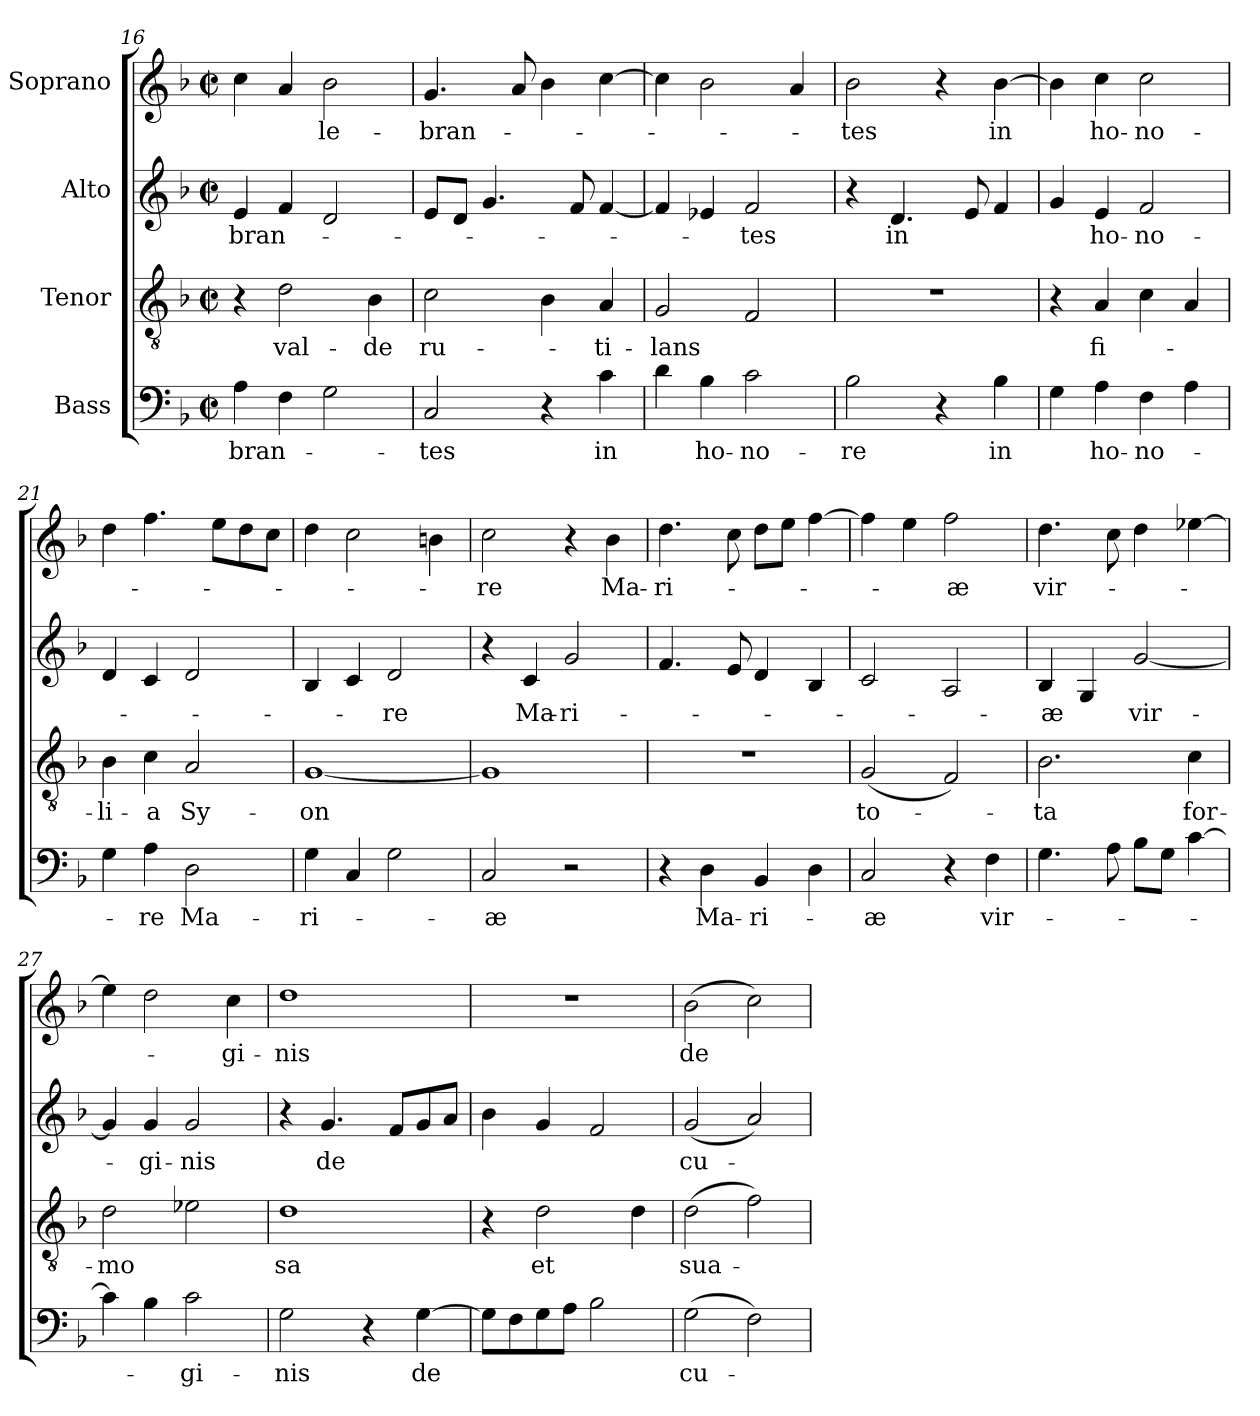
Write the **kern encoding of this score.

**kern	**text	**kern	**text	**kern	**text	**kern	**text
*part4	*part4	*part3	*part3	*part2	*part2	*part1	*part1
*staff4	*staff4	*staff3	*staff3	*staff2	*staff2	*staff1	*staff1
*I"Bass	*	*I"Tenor	*	*I"Alto	*	*I"Soprano	*
*clefF4	*	*clefGv2	*	*clefG2	*	*clefG2	*
*k[b-]	*	*k[b-]	*	*k[b-]	*	*k[b-]	*
*F:	*	*F:	*	*F:	*	*F:	*
*M2/2	*	*M2/2	*	*M2/2	*	*M2/2	*
*met(c|)	*	*met(c|)	*	*met(c|)	*	*met(c|)	*
=16	=16	=16	=16	=16	=16	=16	=16
!	!LO:LY:b	!	!	!	!LO:LY:b	!	!
4A\	-bran-	4r	.	4e/	-bran-	4cc\	.
!	!	!	!LO:LY:b	!	!	!	!
4F\	.	2d\	val-	4f/	.	4a/	.
!	!	!	!	!	!	!	!LO:LY:b
2G\	.	.	.	2d/	.	2b-\	-le-
!	!	!	!LO:LY:b	!	!	!	!
.	.	4B-\	-de	.	.	.	.
!!LO:PB:g=z
=17	=17	=17	=17	=17	=17	=17	=17
!	!LO:LY:b	!	!LO:LY:b	!	!	!	!LO:LY:b
2C/	-tes	2c\	ru-	8e/L	.	4.g/	-bran-
.	.	.	.	8d/J	.	.	.
.	.	.	.	4.g/	.	.	.
.	.	.	.	.	.	8a/	.
4r	.	4B-\	.	.	.	4b-\	.
.	.	.	.	8f/	.	.	.
!	!LO:LY:b	!	!LO:LY:b	!	!	!	!
4c\	in	4A/	-ti-	[<4f/	.	[>4cc\	.
=18	=18	=18	=18	=18	=18	=18	=18
!	!	!	!LO:LY:b	!	!	!	!
4d\	.	2G/	-lans	4f/]	.	4cc\]	.
!	!LO:LY:b	!	!	!	!	!	!
4B-\	ho-	.	.	4e-X/	.	2b-\	.
!	!LO:LY:b	!	!	!	!LO:LY:b	!	!
2c\	-no-	2F/	.	2f/	-tes	.	.
.	.	.	.	.	.	4a/	.
=19	=19	=19	=19	=19	=19	=19	=19
!	!LO:LY:b	!	!	!	!	!	!LO:LY:b
2B-\	-re	1r	.	4r	.	2b-\	-tes
!	!	!	!	!	!LO:LY:b	!	!
.	.	.	.	4.d/	in	.	.
4r	.	.	.	.	.	4r	.
.	.	.	.	8e/	.	.	.
!	!LO:LY:b	!	!	!	!	!	!LO:LY:b
4B-\	in	.	.	4f/	.	[>4b-\	in
=20	=20	=20	=20	=20	=20	=20	=20
4G\	.	4r	.	4g/	.	4b-\]	.
!	!LO:LY:b	!	!LO:LY:b	!	!LO:LY:b	!	!LO:LY:b
4A\	ho-	4A/	fi-	4e/	ho-	4cc\	ho-
!	!LO:LY:b	!	!	!	!LO:LY:b	!	!LO:LY:b
4F\	-no-	4c\	.	2f/	-no-	2cc\	-no-
4A\	.	4A/	.	.	.	.	.
=21	=21	=21	=21	=21	=21	=21	=21
!	!	!	!LO:LY:b	!	!	!	!
4G\	.	4B-\	-li-	4d/	.	4dd\	.
!	!LO:LY:b	!	!LO:LY:b	!	!	!	!
4A\	-re	4c\	-a	4c/	.	4.ff\	.
!	!LO:LY:b	!	!LO:LY:b	!	!	!	!
2D\	Ma-	2A/	Sy-	2d/	.	.	.
.	.	.	.	.	.	8ee\L	.
.	.	.	.	.	.	8dd\	.
.	.	.	.	.	.	8cc\J	.
!!LO:LB:g=z
=22	=22	=22	=22	=22	=22	=22	=22
!	!LO:LY:b	!	!LO:LY:b	!	!	!	!
4G\	-ri-	[<1G	-on	4B-/	.	4dd\	.
4C/	.	.	.	4c/	.	2cc\	.
!	!	!	!	!	!LO:LY:b	!	!
2G\	.	.	.	2d/	-re	.	.
.	.	.	.	.	.	4bn\	.
=23	=23	=23	=23	=23	=23	=23	=23
!	!LO:LY:b	!	!	!	!	!	!LO:LY:b
2C/	-æ	1G]	.	4r	.	2cc\	-re
!	!	!	!	!	!LO:LY:b	!	!
.	.	.	.	4c/	Ma-	.	.
!	!	!	!	!	!LO:LY:b	!	!
2r	.	.	.	2g/	-ri-	4r	.
!	!	!	!	!	!	!	!LO:LY:b
.	.	.	.	.	.	4b-\	Ma-
=24	=24	=24	=24	=24	=24	=24	=24
!	!	!	!	!	!	!	!LO:LY:b
4r	.	1r	.	4.f/	.	4.dd\	-ri-
!	!LO:LY:b	!	!	!	!	!	!
4D\	Ma-	.	.	.	.	.	.
.	.	.	.	8e/	.	8cc\	.
!	!LO:LY:b	!	!	!	!	!	!
4BB-/	-ri-	.	.	4d/	.	8dd\L	.
.	.	.	.	.	.	8ee\J	.
4D\	.	.	.	4B-/	.	[>4ff\	.
=25	=25	=25	=25	=25	=25	=25	=25
!	!LO:LY:b	!	!LO:LY:b	!	!	!	!
2C/	-æ	(2G/	to-	2c/	.	4ff\]	.
.	.	.	.	.	.	4ee\	.
!	!	!	!	!	!	!	!LO:LY:b
4r	.	2F/)	.	2A/	.	2ff\	-æ
!	!LO:LY:b	!	!	!	!	!	!
4F\	vir-	.	.	.	.	.	.
=26	=26	=26	=26	=26	=26	=26	=26
!	!	!	!LO:LY:b	!	!LO:LY:b	!	!LO:LY:b
4.G\	.	2.B-\	-ta	4B-/	-æ	4.dd\	vir-
.	.	.	.	4G/	.	.	.
8A\	.	.	.	.	.	8cc\	.
!	!	!	!	!	!LO:LY:b	!	!
8B-\L	.	.	.	[<2g/	vir-	4dd\	.
8G\J	.	.	.	.	.	.	.
!	!	!	!LO:LY:b	!	!	!	!
[<4c\	.	4c\	for-	.	.	[<4ee-X\	.
!!LO:LB:g=z
=27	=27	=27	=27	=27	=27	=27	=27
!	!	!	!LO:LY:b	!	!	!	!
4c\]	.	2d\	-mo	4g/]	.	4ee-\]	.
!	!	!	!	!	!LO:LY:b	!	!
4B-\	.	.	.	4g/	-gi-	2dd\	.
!	!LO:LY:b	!	!	!	!LO:LY:b	!	!
2c\	-gi-	2e-X\	.	2g/	-nis	.	.
!	!	!	!	!	!	!	!LO:LY:b
.	.	.	.	.	.	4cc\	-gi-
=28	=28	=28	=28	=28	=28	=28	=28
!	!LO:LY:b	!	!LO:LY:b	!	!	!	!LO:LY:b
2G\	-nis	1d	sa	4r	.	1dd	-nis
!	!	!	!	!	!LO:LY:b	!	!
.	.	.	.	4.g/	de	.	.
4r	.	.	.	.	.	.	.
.	.	.	.	8f/L	.	.	.
!	!LO:LY:b	!	!	!	!	!	!
[>4G\	de	.	.	8g/	.	.	.
.	.	.	.	8a/J	.	.	.
=29	=29	=29	=29	=29	=29	=29	=29
8G\L]	.	4r	.	4b-\	.	1r	.
8F\	.	.	.	.	.	.	.
!	!	!	!LO:LY:b	!	!	!	!
8G\	.	2d\	et	4g/	.	.	.
8A\J	.	.	.	.	.	.	.
2B-\	.	.	.	2f/	.	.	.
.	.	4d\	.	.	.	.	.
=30	=30	=30	=30	=30	=30	=30	=30
!	!LO:LY:b	!	!LO:LY:b	!	!LO:LY:b	!	!LO:LY:b
(>2G\	cu-	(>2d\	sua-	(<2g/	cu-	(>2b-\	de
2F\)	.	2f\)	.	2a/)	.	2cc\)	.
=	=	=	=	=	=	=	=
*-	*-	*-	*-	*-	*-	*-	*-
